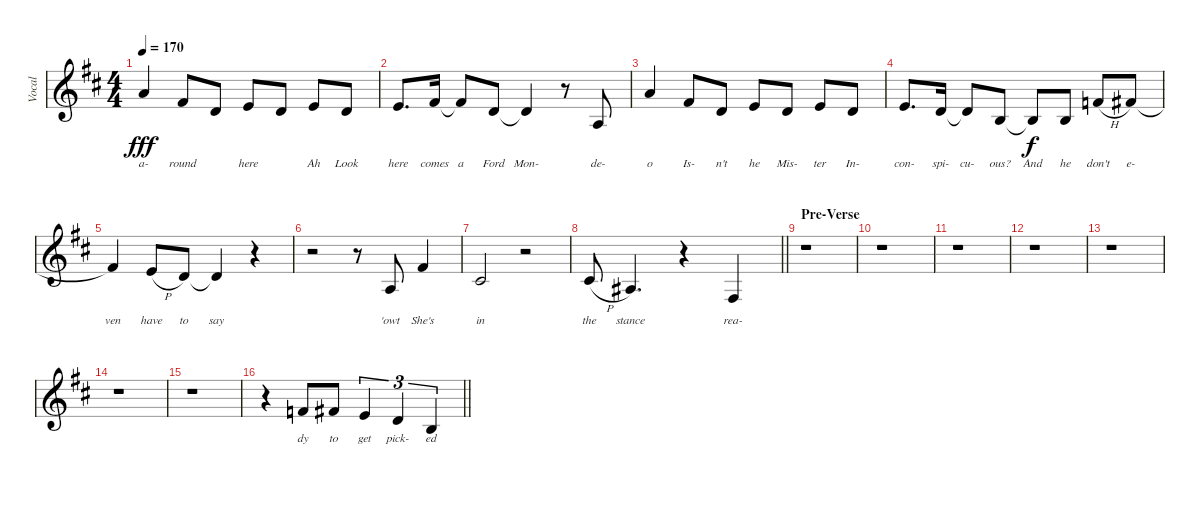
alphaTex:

\track ("Vocal" "Vocal") {instrument bassoon}
\staff {score}
\tuning (E4 B3 G3 D3 A2 E2) {hide}
\ts (4 4)
\tempo 170
\clef g2
\ks d
5.1.4{lyrics (0 "a-") lyrics (1 "") lyrics (2 "") lyrics (3 "") lyrics (4 "") dy fff} 2.1.8{lyrics (0 "round") lyrics (1 "") lyrics (2 "") lyrics (3 "") lyrics (4 "")} 3.2.8{lyrics (0 "") lyrics (1 "") lyrics (2 "") lyrics (3 "") lyrics (4 "")} 0.1.8{lyrics (0 "here") lyrics (1 "") lyrics (2 "") lyrics (3 "") lyrics (4 "")} 3.2.8{lyrics (0 "") lyrics (1 "") lyrics (2 "") lyrics (3 "") lyrics (4 "")} 0.1.8{lyrics (0 "Ah") lyrics (1 "") lyrics (2 "") lyrics (3 "") lyrics (4 "")} 3.2.8{lyrics (0 "Look") lyrics (1 "") lyrics (2 "") lyrics (3 "") lyrics (4 "")} |
0.1.8{d lyrics (0 "here") lyrics (1 "") lyrics (2 "") lyrics (3 "") lyrics (4 "")} 2.1.16{lyrics (0 "comes") lyrics (1 "") lyrics (2 "") lyrics (3 "") lyrics (4 "")} 2.1{t}.8{lyrics (0 "a") lyrics (1 "") lyrics (2 "") lyrics (3 "") lyrics (4 "")} 3.2.8{lyrics (0 "Ford") lyrics (1 "") lyrics (2 "") lyrics (3 "") lyrics (4 "")} 3.2{t}.4{lyrics (0 "Mon-") lyrics (1 "") lyrics (2 "") lyrics (3 "") lyrics (4 "")} r.8 2.3.8{lyrics (0 "de-") lyrics (1 "") lyrics (2 "") lyrics (3 "") lyrics (4 "")} |
5.1.4{lyrics (0 "o") lyrics (1 "") lyrics (2 "") lyrics (3 "") lyrics (4 "")} 2.1.8{lyrics (0 "Is-") lyrics (1 "") lyrics (2 "") lyrics (3 "") lyrics (4 "")} 3.2.8{lyrics (0 "n't") lyrics (1 "") lyrics (2 "") lyrics (3 "") lyrics (4 "")} 0.1.8{lyrics (0 "he") lyrics (1 "") lyrics (2 "") lyrics (3 "") lyrics (4 "")} 3.2.8{lyrics (0 "Mis-") lyrics (1 "") lyrics (2 "") lyrics (3 "") lyrics (4 "")} 0.1.8{lyrics (0 "ter") lyrics (1 "") lyrics (2 "") lyrics (3 "") lyrics (4 "")} 3.2.8{lyrics (0 "In-") lyrics (1 "") lyrics (2 "") lyrics (3 "") lyrics (4 "")} |
0.1.8{d lyrics (0 "con-") lyrics (1 "") lyrics (2 "") lyrics (3 "") lyrics (4 "")} 3.2.16{lyrics (0 "spi-") lyrics (1 "") lyrics (2 "") lyrics (3 "") lyrics (4 "")} 3.2{t}.8{lyrics (0 "cu-") lyrics (1 "") lyrics (2 "") lyrics (3 "") lyrics (4 "")} 0.2.8{lyrics (0 "ous?") lyrics (1 "") lyrics (2 "") lyrics (3 "") lyrics (4 "")} 0.2{t}.8{lyrics (0 "And") lyrics (1 "") lyrics (2 "") lyrics (3 "") lyrics (4 "") dy f} 0.2.8{lyrics (0 "he") lyrics (1 "") lyrics (2 "") lyrics (3 "") lyrics (4 "")} 1.1{h}.8{lyrics (0 "don't") lyrics (1 "") lyrics (2 "") lyrics (3 "") lyrics (4 "")} 2.1.8{lyrics (0 "e-") lyrics (1 "") lyrics (2 "") lyrics (3 "") lyrics (4 "")} |
2.1{t}.4{lyrics (0 "ven") lyrics (1 "") lyrics (2 "") lyrics (3 "") lyrics (4 "")} 5.2{h}.8{lyrics (0 "have") lyrics (1 "") lyrics (2 "") lyrics (3 "") lyrics (4 "")} 3.2.8{lyrics (0 "to") lyrics (1 "") lyrics (2 "") lyrics (3 "") lyrics (4 "")} 3.2{t}.4{lyrics (0 "say") lyrics (1 "") lyrics (2 "") lyrics (3 "") lyrics (4 "")} r.4 |
r.2 r.8 2.3.8{lyrics (0 "'owt") lyrics (1 "") lyrics (2 "") lyrics (3 "") lyrics (4 "")} 7.2.4{lyrics (0 "She's") lyrics (1 "") lyrics (2 "") lyrics (3 "") lyrics (4 "")} |
2.2.2{lyrics (0 "in") lyrics (1 "") lyrics (2 "") lyrics (3 "") lyrics (4 "")} r.2 |
\barLineRight lightlight
6.3{h}.8{lyrics (0 "the") lyrics (1 "") lyrics (2 "") lyrics (3 "") lyrics (4 "") beam Up} 3.3.4{d lyrics (0 "stance") lyrics (1 "") lyrics (2 "") lyrics (3 "") lyrics (4 "")} r.4 4.4.4{lyrics (0 "rea-") lyrics (1 "") lyrics (2 "") lyrics (3 "") lyrics (4 "")} |
\section ("" "Pre-Verse")
r.1 |
r.1 |
r.1 |
r.1 |
r.1 |
r.1 |
r.1 |
\barLineRight lightlight
r.4 1.1.8{lyrics (0 "dy") lyrics (1 "") lyrics (2 "") lyrics (3 "") lyrics (4 "")} 2.1.8{lyrics (0 "to") lyrics (1 "") lyrics (2 "") lyrics (3 "") lyrics (4 "")} 0.1.4{tu (3 2) lyrics (0 "get") lyrics (1 "") lyrics (2 "") lyrics (3 "") lyrics (4 "")} 3.2.4{tu (3 2) lyrics (0 "pick-") lyrics (1 "") lyrics (2 "") lyrics (3 "") lyrics (4 "")} 0.2.4{tu (3 2) lyrics (0 "ed") lyrics (1 "") lyrics (2 "") lyrics (3 "") lyrics (4 "")}
